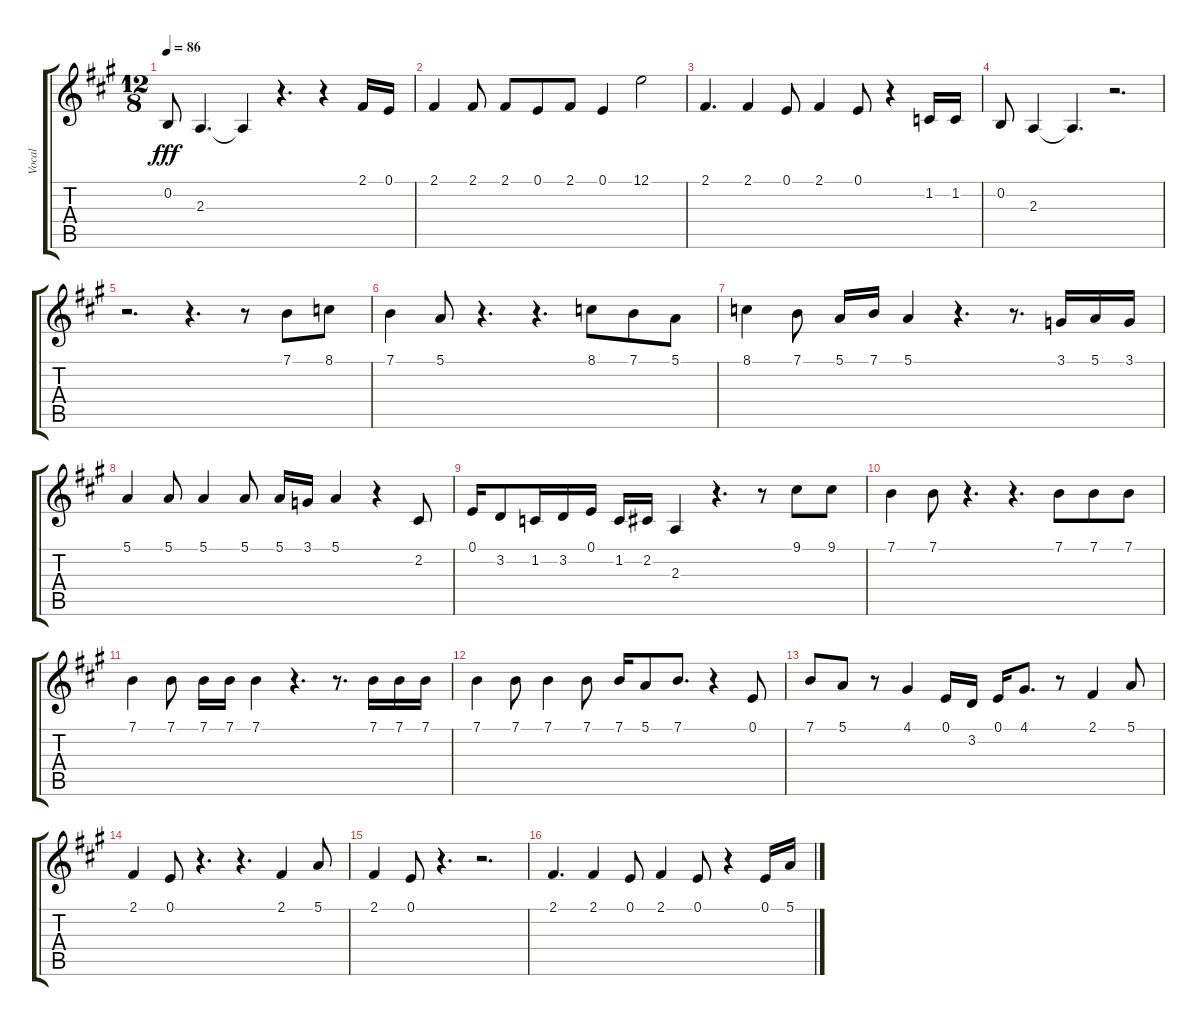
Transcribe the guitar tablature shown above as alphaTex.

\track ("Vocal" "Vocal") {instrument choiraahs}
\staff {score tabs}
\tuning (E4 B3 G3 D3 A2 E2) {hide}
\ts (12 8)
\tempo 86
\clef g2
\ks a
0.2.8{dy fff} 2.3.4{d} 2.3{t}.4 r.4{d} r.4 2.1.16 0.1.16 |
2.1.4 2.1.8 2.1.8 0.1.8 2.1.8 0.1.4 12.1.2 |
2.1.4{d} 2.1.4 0.1.8 2.1.4 0.1.8 r.4 1.2.16 1.2.16 |
0.2.8 2.3.4 2.3{t}.4{d} r.2{d} |
r.2{d} r.4{d} r.8 7.1.8 8.1.8 |
7.1.4 5.1.8 r.4{d} r.4{d} 8.1.8 7.1.8 5.1.8 |
8.1.4 7.1.8 5.1.16 7.1.16 5.1.4 r.4{d} r.8{d} 3.1.16 5.1.16 3.1.16 |
5.1.4 5.1.8 5.1.4 5.1.8 5.1.16 3.1.16 5.1.4 r.4 2.2.8 |
0.1.16 3.2.8 1.2.16 3.2.16 0.1.16 1.2.16 2.2.16 2.3.4 r.4{d} r.8 9.1.8 9.1.8 |
7.1.4 7.1.8 r.4{d} r.4{d} 7.1.8 7.1.8 7.1.8 |
7.1.4 7.1.8 7.1.16 7.1.16 7.1.4 r.4{d} r.8{d} 7.1.16 7.1.16 7.1.16 |
7.1.4 7.1.8 7.1.4 7.1.8 7.1.16 5.1.8 7.1.8{d} r.4 0.1.8 |
7.1.8 5.1.8 r.8 4.1.4 0.1.16 3.2.16 0.1.16 4.1.8{d} r.8 2.1.4 5.1.8 |
2.1.4 0.1.8 r.4{d} r.4{d} 2.1.4 5.1.8 |
2.1.4 0.1.8 r.4{d} r.2{d} |
2.1.4{d} 2.1.4 0.1.8 2.1.4 0.1.8 r.4 0.1.16 5.1.16
